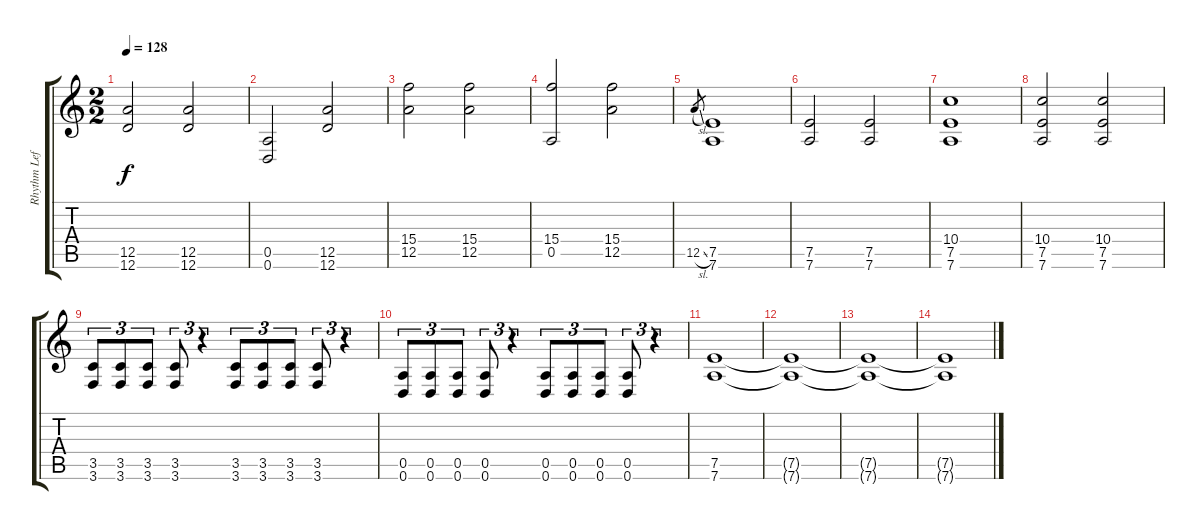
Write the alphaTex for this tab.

\track ("Rhythm Left" "Rhythm Lef") {instrument overdrivenguitar}
\staff {score tabs}
\tuning (E4 B3 G3 D3 A2 D2) {hide}
\ts (2 2)
\tempo 128
\clef g2
\ks c
(12.5 12.6).2{dy f} (12.5 12.6).2 |
(0.5 0.6).2 (12.5 12.6).2 |
(15.4 12.5).2 (15.4 12.5).2 |
(15.4 0.5).2 (15.4 12.5).2 |
12.5{sl}.8{gr} (7.5 7.6).1 |
(7.5 7.6).2 (7.5 7.6).2 |
(10.4 7.5 7.6).1 |
(10.4 7.5 7.6).2 (10.4 7.5 7.6).2 |
(3.5 3.6).8{tu (3 2)} (3.5 3.6).8{tu (3 2)} (3.5 3.6).8{tu (3 2)} (3.5 3.6).8{tu (3 2)} r.4{tu (3 2)} (3.5 3.6).8{tu (3 2)} (3.5 3.6).8{tu (3 2)} (3.5 3.6).8{tu (3 2)} (3.5 3.6).8{tu (3 2)} r.4{tu (3 2)} |
(0.5 0.6).8{tu (3 2)} (0.5 0.6).8{tu (3 2)} (0.5 0.6).8{tu (3 2)} (0.5 0.6).8{tu (3 2)} r.4{tu (3 2)} (0.5 0.6).8{tu (3 2)} (0.5 0.6).8{tu (3 2)} (0.5 0.6).8{tu (3 2)} (0.5 0.6).8{tu (3 2)} r.4{tu (3 2)} |
(7.5 7.6).1 |
(7.5{t} 7.6{t}).1 |
(7.5{t} 7.6{t}).1 |
(7.5{t} 7.6{t}).1
